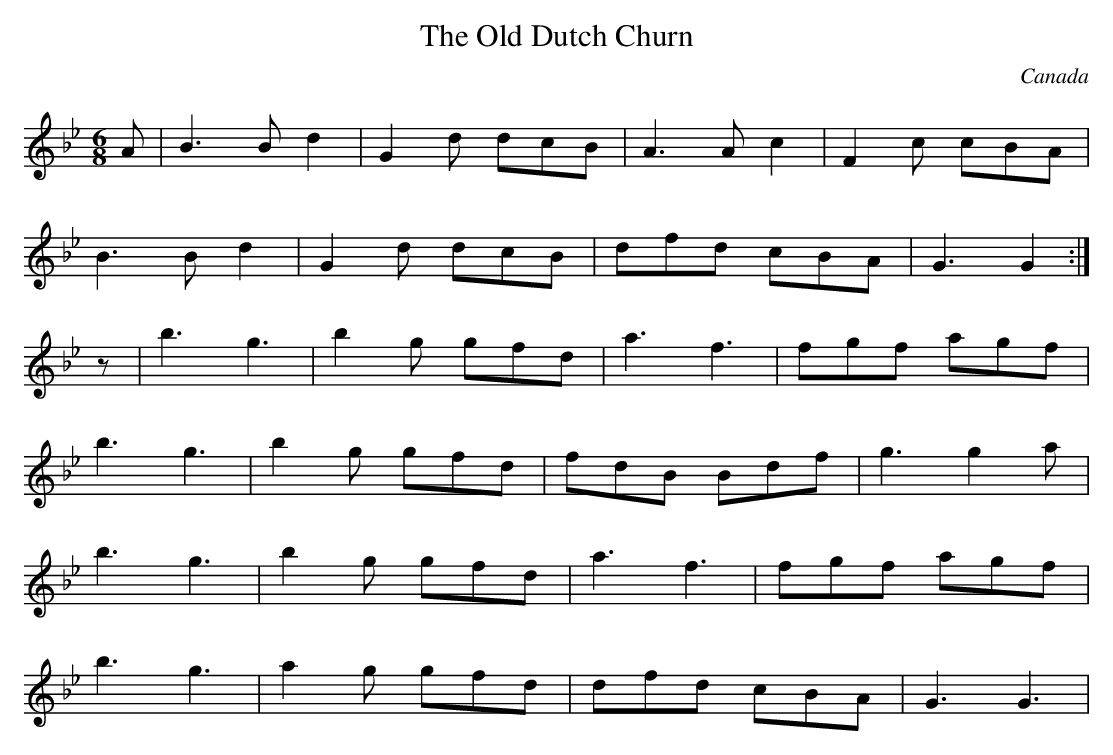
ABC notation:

X:1
T:Old Dutch Churn, The
O:Canada
M:6/8
L:1/8
K:Gm
A|B3 Bd2|G2d dcB|A3 Ac2|F2c cBA|!
B3 Bd2|G2d dcB|dfd cBA|G3 G2:|!
z|b3 g3|b2g gfd|a3 f3|fgf agf|!
b3 g3|b2g gfd|fdB Bdf|g3 g2a|!
b3 g3|b2g gfd|a3 f3|fgf agf|!
b3 g3|a2g gfd|dfd cBA|G3 G3|!
